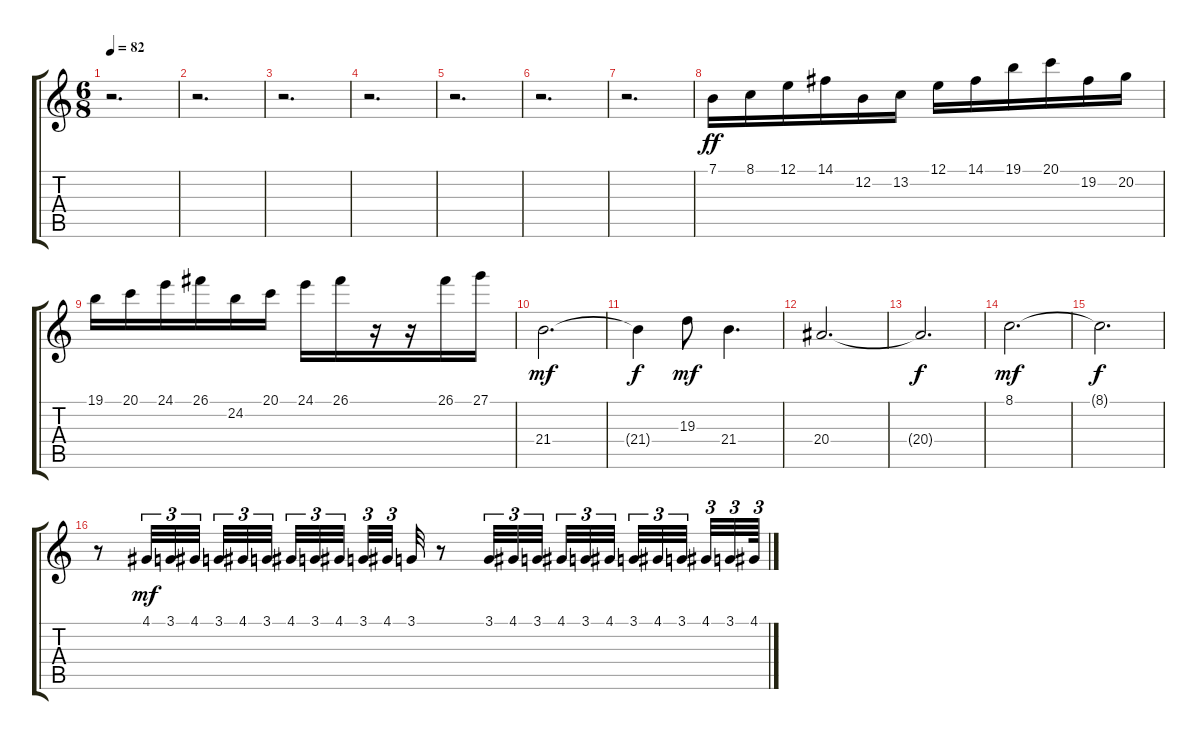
\track "" {instrument stringensemble1}
\staff {score tabs}
\tuning (E4 B3 G3 D3 A2 E2) {hide}
\ts (6 8)
\tempo 82
\clef g2
\ks c
r.2{d dy ff} |
r.2{d} |
r.2{d} |
r.2{d} |
r.2{d} |
r.2{d} |
r.2{d} |
7.1.16 8.1.16 12.1.16 14.1.16 12.2.16 13.2.16 12.1.16 14.1.16 19.1.16 20.1.16 19.2.16 20.2.16 |
19.1.16 20.1.16 24.1.16 26.1.16 24.2.16 20.1.16 24.1.16 26.1.16 r.16 r.16 26.1.16 27.1.16 |
21.4.2{d dy mf} |
21.4{t}.4{dy f} 19.3.8{dy mf} 21.4.4{d} |
20.4.2{d} |
20.4{t}.2{d dy f} |
8.1.2{d dy mf} |
8.1{t}.2{d dy f} |
r.8 4.1.32{tu (3 2) dy mf} 3.1.32{tu (3 2)} 4.1.32{tu (3 2)} 3.1.32{tu (3 2)} 4.1.32{tu (3 2)} 3.1.32{tu (3 2)} 4.1.32{tu (3 2)} 3.1.32{tu (3 2)} 4.1.32{tu (3 2)} 3.1.32{tu (3 2)} 4.1.32{tu (3 2)} 3.1.32 r.8 3.1.32{tu (3 2)} 4.1.32{tu (3 2)} 3.1.32{tu (3 2)} 4.1.32{tu (3 2)} 3.1.32{tu (3 2)} 4.1.32{tu (3 2)} 3.1.32{tu (3 2)} 4.1.32{tu (3 2)} 3.1.32{tu (3 2)} 4.1.32{tu (3 2)} 3.1.32{tu (3 2)} 4.1.64{tu (3 2)}
